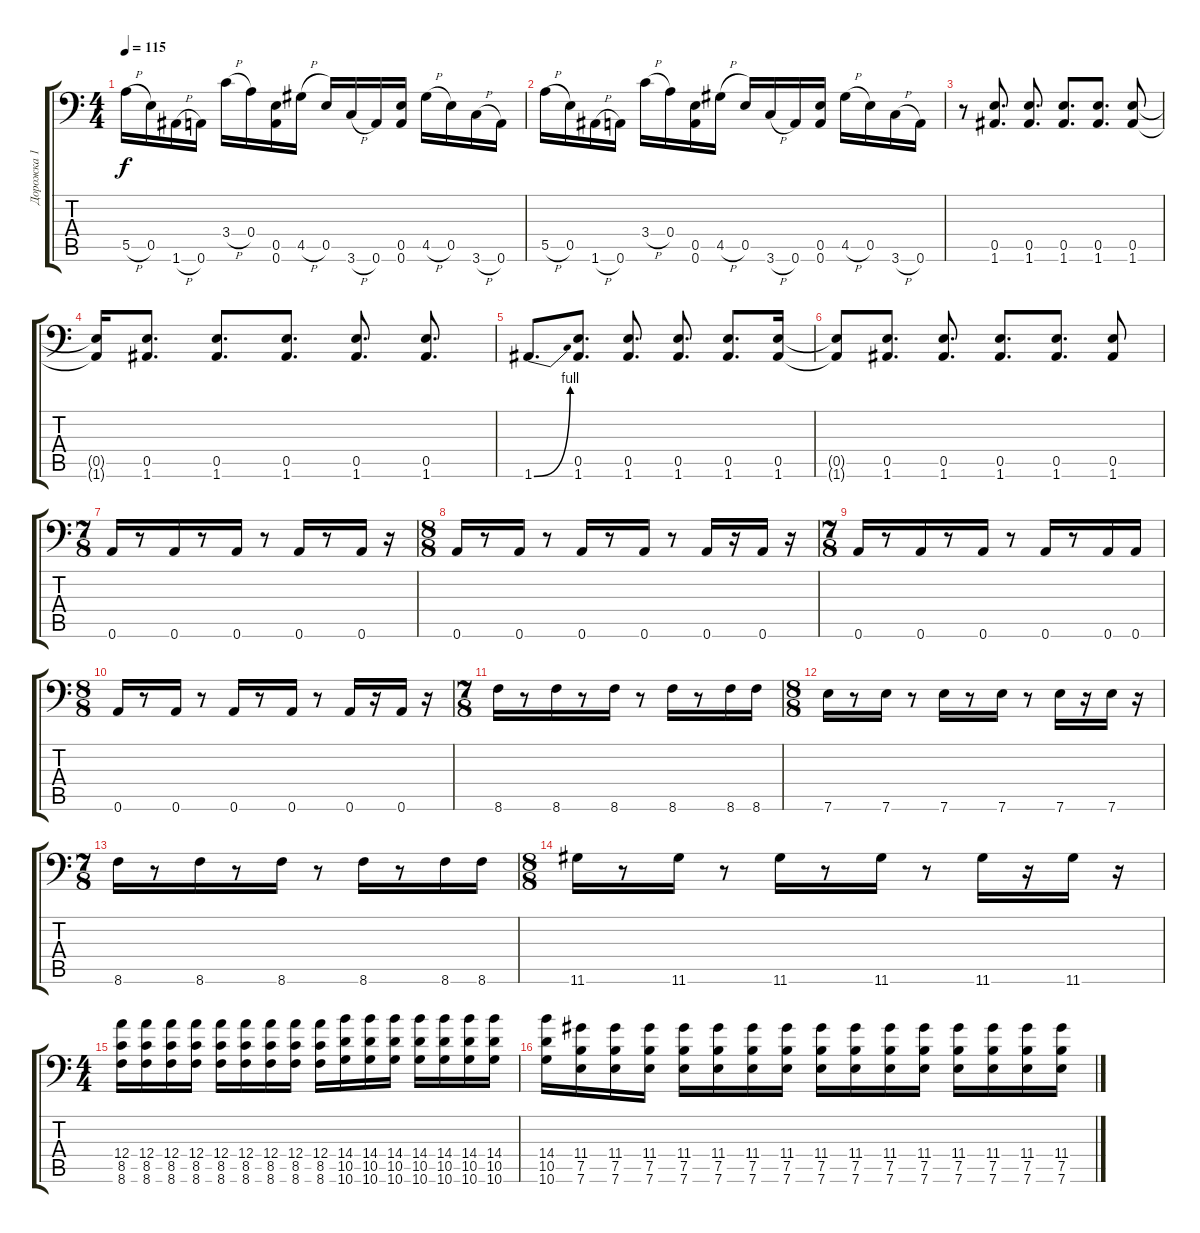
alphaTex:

\track ("Дорожка 1" "Дорожка 1") {instrument distortionguitar}
\staff {score tabs}
\tuning (B3 Gb3 D3 A2 E2 A1) {hide}
\ts (4 4)
\tempo 115
\clef f4
\ks c
5.5{h}.16{dy f} 0.5.16 1.6{h}.16 0.6.16 3.4{h}.16 0.4.16 (0.5 0.6).16 4.5{h}.16 0.5.16 3.6{h}.16 0.6.16 (0.5 0.6).16 4.5{h}.16 0.5.16 3.6{h}.16 0.6.16 |
5.5{h}.16 0.5.16 1.6{h}.16 0.6.16 3.4{h}.16 0.4.16 (0.5 0.6).16 4.5{h}.16 0.5.16 3.6{h}.16 0.6.16 (0.5 0.6).16 4.5{h}.16 0.5.16 3.6{h}.16 0.6.16 |
r.8 (0.5 1.6).8{d} (0.5 1.6).8{d} (0.5 1.6).8{d} (0.5 1.6).8{d} (0.5 1.6).8 |
(0.5{t} 1.6{t}).16 (0.5 1.6).8{d} (0.5 1.6).8{d} (0.5 1.6).8{d} (0.5 1.6).8{d} (0.5 1.6).8{d} |
1.6{be (bend 0 0 60 4)}.8{d} (0.5 1.6).8{d} (0.5 1.6).8{d} (0.5 1.6).8{d} (0.5 1.6).8{d} (0.5 1.6).16 |
(0.5{t} 1.6{t}).8 (0.5 1.6).8{d} (0.5 1.6).8{d} (0.5 1.6).8{d} (0.5 1.6).8{d} (0.5 1.6).8 |
\ts (7 8)
0.6.16 r.8 0.6.16 r.8 0.6.16 r.8 0.6.16 r.8 0.6.16 r.16 |
\ts (8 8)
0.6.16 r.8 0.6.16 r.8 0.6.16 r.8 0.6.16 r.8 0.6.16 r.16 0.6.16 r.16 |
\ts (7 8)
0.6.16 r.8 0.6.16 r.8 0.6.16 r.8 0.6.16 r.8 0.6.16 0.6.16 |
\ts (8 8)
0.6.16 r.8 0.6.16 r.8 0.6.16 r.8 0.6.16 r.8 0.6.16 r.16 0.6.16 r.16 |
\ts (7 8)
8.6.16 r.8 8.6.16 r.8 8.6.16 r.8 8.6.16 r.8 8.6.16 8.6.16 |
\ts (8 8)
7.6.16 r.8 7.6.16 r.8 7.6.16 r.8 7.6.16 r.8 7.6.16 r.16 7.6.16 r.16 |
\ts (7 8)
8.6.16 r.8 8.6.16 r.8 8.6.16 r.8 8.6.16 r.8 8.6.16 8.6.16 |
\ts (8 8)
11.6.16 r.8 11.6.16 r.8 11.6.16 r.8 11.6.16 r.8 11.6.16 r.16 11.6.16 r.16 |
\ts (4 4)
(12.4 8.5 8.6).16 (12.4 8.5 8.6).16 (12.4 8.5 8.6).16 (12.4 8.5 8.6).16 (12.4 8.5 8.6).16 (12.4 8.5 8.6).16 (12.4 8.5 8.6).16 (12.4 8.5 8.6).16 (12.4 8.5 8.6).16 (14.4 10.5 10.6).16 (14.4 10.5 10.6).16 (14.4 10.5 10.6).16 (14.4 10.5 10.6).16 (14.4 10.5 10.6).16 (14.4 10.5 10.6).16 (14.4 10.5 10.6).16 |
(14.4 10.5 10.6).16 (11.4 7.5 7.6).16 (11.4 7.5 7.6).16 (11.4 7.5 7.6).16 (11.4 7.5 7.6).16 (11.4 7.5 7.6).16 (11.4 7.5 7.6).16 (11.4 7.5 7.6).16 (11.4 7.5 7.6).16 (11.4 7.5 7.6).16 (11.4 7.5 7.6).16 (11.4 7.5 7.6).16 (11.4 7.5 7.6).16 (11.4 7.5 7.6).16 (11.4 7.5 7.6).16 (11.4 7.5 7.6).16
